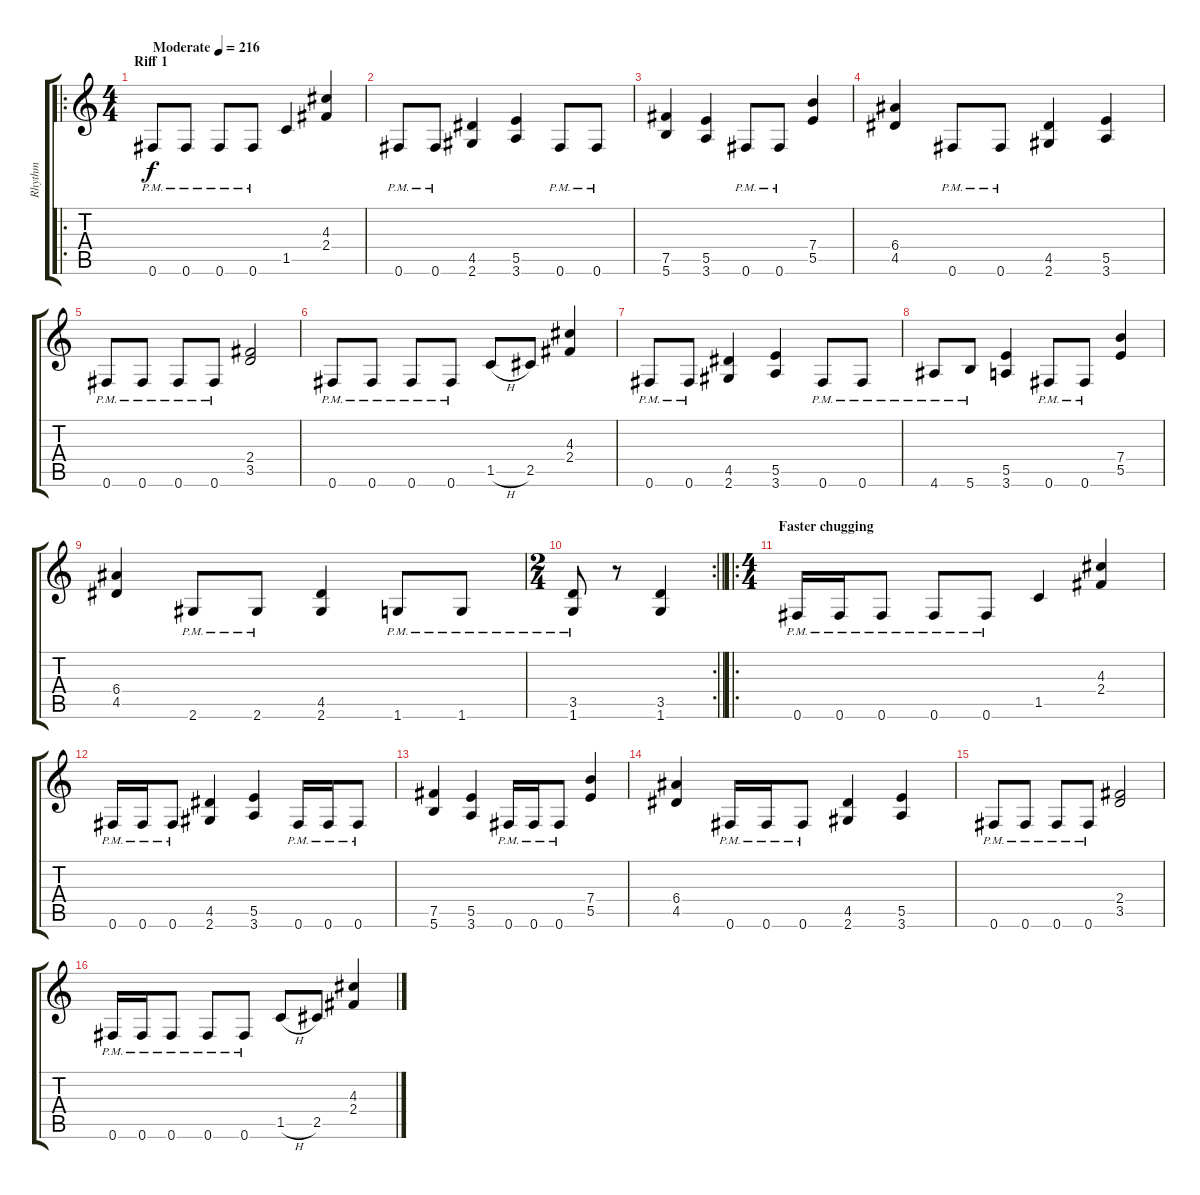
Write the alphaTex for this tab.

\track ("Rhythm" "Rhythm") {instrument distortionguitar}
\staff {score tabs}
\tuning (Gb4 Db4 A3 E3 B2 Gb2) {hide}
\ro
\ts (4 4)
\section ("" "Riff 1")
\tempo (216 "Moderate")
\clef g2
\ks c
0.6{pm}.8{dy f instrument distortionguitar} 0.6{pm}.8 0.6{pm}.8 0.6{pm}.8 1.5.4 (4.3 2.4).4 |
0.6{pm}.8 0.6{pm}.8 (4.5 2.6).4 (5.5 3.6).4 0.6{pm}.8 0.6{pm}.8 |
(7.5 5.6).4 (5.5 3.6).4 0.6{pm}.8 0.6{pm}.8 (7.4 5.5).4 |
(6.4 4.5).4 0.6{pm}.8 0.6{pm}.8 (4.5 2.6).4 (5.5 3.6).4 |
0.6{pm}.8 0.6{pm}.8 0.6{pm}.8 0.6{pm}.8 (2.4 3.5).2 |
0.6{pm}.8 0.6{pm}.8 0.6{pm}.8 0.6{pm}.8 1.5{h}.8 2.5.8 (4.3 2.4).4 |
0.6{pm}.8 0.6{pm}.8 (4.5 2.6).4 (5.5 3.6).4 0.6{pm}.8 0.6{pm}.8 |
4.6{pm}.8 5.6{pm}.8 (5.5 3.6).4 0.6{pm}.8 0.6{pm}.8 (7.4 5.5).4 |
(6.4 4.5).4 2.6{pm}.8 2.6{pm}.8 (4.5 2.6).4 1.6{pm}.8 1.6{pm}.8 |
\rc 2
\ts (2 4)
\barLineRight lightlight
(3.5{pm} 1.6{pm}).8 r.8 (3.5 1.6).4 |
\ro
\ts (4 4)
\section ("" "Faster chugging")
0.6{pm}.16 0.6{pm}.16 0.6{pm}.8 0.6{pm}.8 0.6{pm}.8 1.5.4 (4.3 2.4).4 |
0.6{pm}.16 0.6{pm}.16 0.6{pm}.8 (4.5 2.6).4 (5.5 3.6).4 0.6{pm}.16 0.6{pm}.16 0.6{pm}.8 |
(7.5 5.6).4 (5.5 3.6).4 0.6{pm}.16 0.6{pm}.16 0.6{pm}.8 (7.4 5.5).4 |
(6.4 4.5).4 0.6{pm}.16 0.6{pm}.16 0.6{pm}.8 (4.5 2.6).4 (5.5 3.6).4 |
0.6{pm}.8 0.6{pm}.8 0.6{pm}.8 0.6{pm}.8 (2.4 3.5).2 |
0.6{pm}.16 0.6{pm}.16 0.6{pm}.8 0.6{pm}.8 0.6{pm}.8 1.5{h}.8 2.5.8 (4.3 2.4).4
